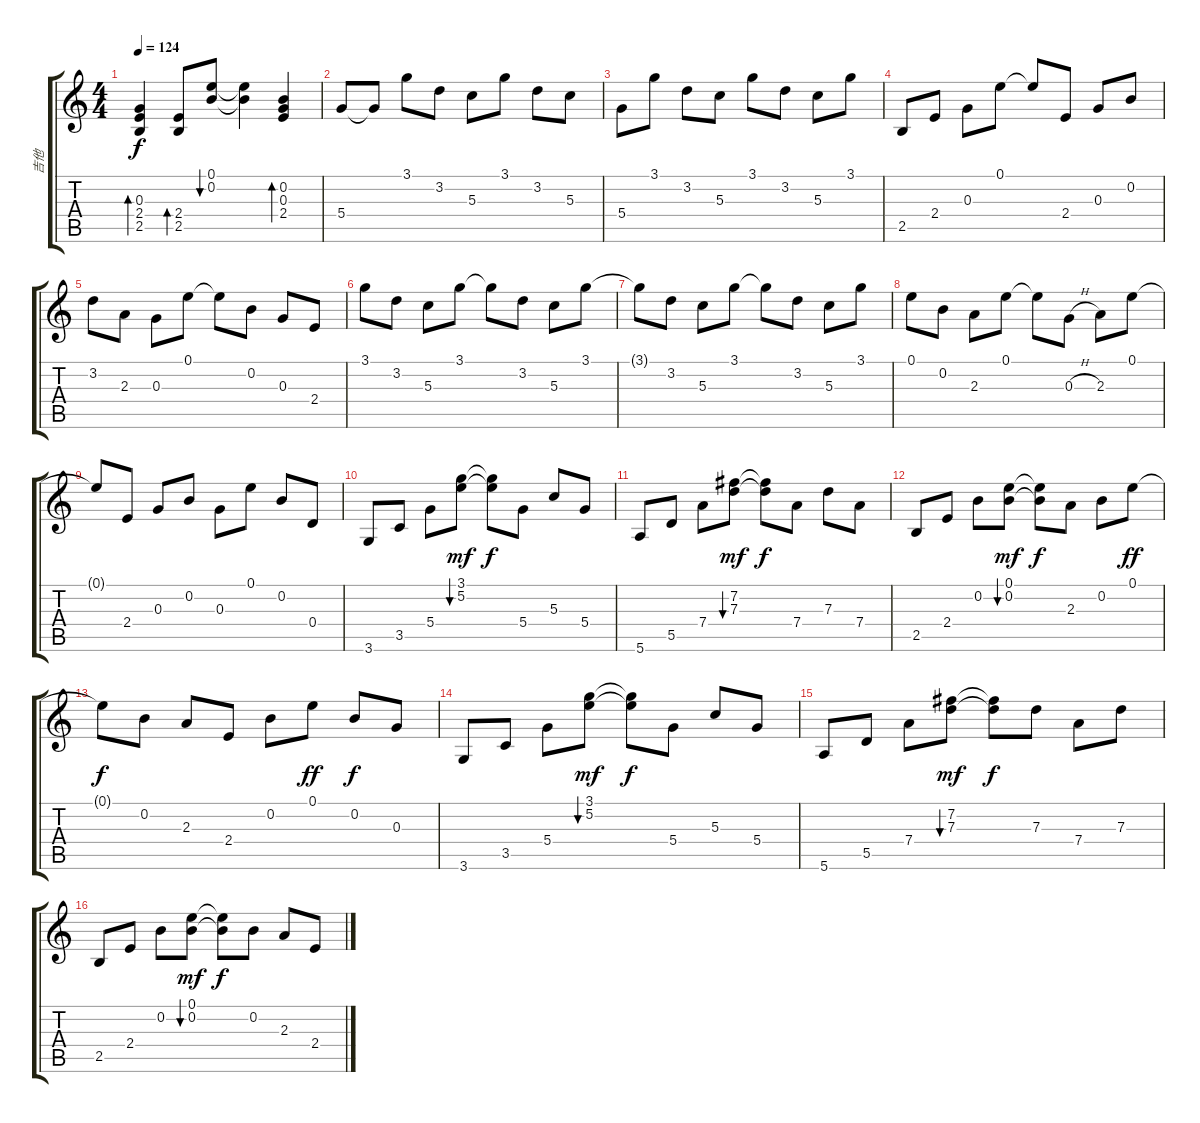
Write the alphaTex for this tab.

\track ("吉他" "吉他") {instrument electricguitarclean}
\staff {score tabs}
\tuning (E4 B3 G3 D3 A2 E2) {hide}
\ts (4 4)
\tempo 124
\clef g2
\ks c
(0.3 2.4 2.5).4{bd 120 dy f} (2.4 2.5).8{bd 60} (0.1 0.2).8{bu 60} (0.1{t} 0.2{t}).4 (0.2 0.3 2.4).4{bd 60} |
5.4.8 5.4{t}.8 3.1.8 3.2.8 5.3.8 3.1.8 3.2.8 5.3.8 |
5.4.8 3.1.8 3.2.8 5.3.8 3.1.8 3.2.8 5.3.8 3.1.8 |
2.5.8 2.4.8 0.3.8 0.1.8 0.1{t}.8 2.4.8 0.3.8 0.2.8 |
3.2.8 2.3.8 0.3.8 0.1.8 0.1{t}.8 0.2.8 0.3.8 2.4.8 |
3.1.8 3.2.8 5.3.8 3.1.8 3.1{t}.8 3.2.8 5.3.8 3.1.8 |
3.1{t}.8 3.2.8 5.3.8 3.1.8 3.1{t}.8 3.2.8 5.3.8 3.1.8 |
0.1.8 0.2.8 2.3.8 0.1.8 0.1{t}.8 0.3{h}.8 2.3.8 0.1.8 |
0.1{t}.8 2.4.8 0.3.8 0.2.8 0.3.8 0.1.8 0.2.8 0.4.8 |
3.6.8 3.5.8 5.4.8 (3.1 5.2).8{bu 30 dy mf} (3.1{t} 5.2{t}).8{dy f} 5.4.8 5.3.8 5.4.8 |
5.6.8 5.5.8 7.4.8 (7.2 7.3).8{bu 30 dy mf} (7.2{t} 7.3{t}).8{dy f} 7.4.8 7.3.8 7.4.8 |
2.5.8 2.4.8 0.2.8 (0.1 0.2).8{bu 30 dy mf} (0.1{t} 0.2{t}).8{dy f} 2.3.8 0.2.8 0.1.8{dy ff} |
0.1{t}.8{dy f} 0.2.8 2.3.8 2.4.8 0.2.8 0.1.8{dy ff} 0.2.8{dy f} 0.3.8 |
3.6.8 3.5.8 5.4.8 (3.1 5.2).8{bu 30 dy mf} (3.1{t} 5.2{t}).8{dy f} 5.4.8 5.3.8 5.4.8 |
5.6.8 5.5.8 7.4.8 (7.2 7.3).8{bu 30 dy mf} (7.2{t} 7.3{t}).8{dy f} 7.3.8 7.4.8 7.3.8 |
2.5.8 2.4.8 0.2.8 (0.1 0.2).8{bu 30 dy mf} (0.1{t} 0.2{t}).8{dy f} 0.2.8 2.3.8 2.4.8
